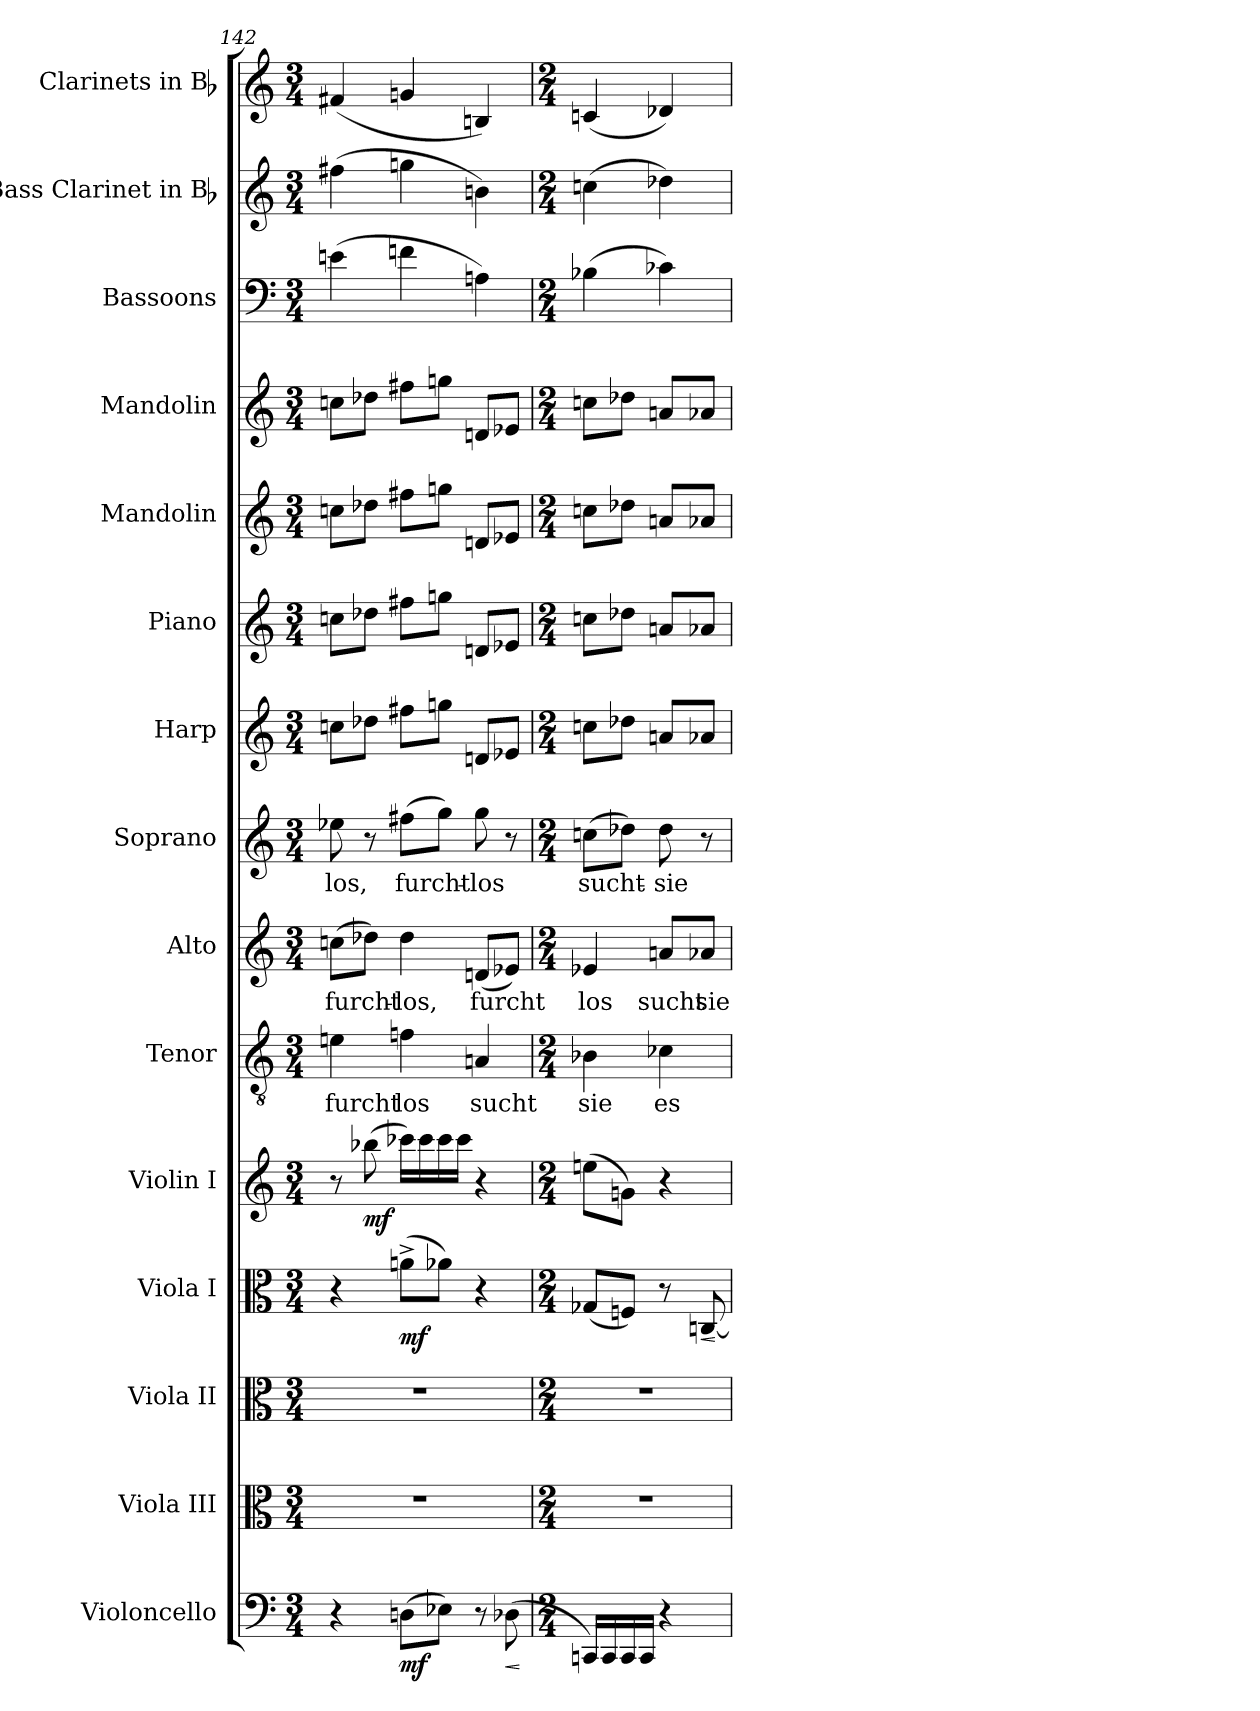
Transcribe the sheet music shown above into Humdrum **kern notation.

**kern	**dynam	**kern	**kern	**kern	**dynam	**kern	**dynam	**kern	**text	**kern	**text	**kern	**text	**kern	**kern	**kern	**kern	**kern	**kern	**kern
*part15	*part15	*part14	*part13	*part12	*part12	*part11	*part11	*part10	*part10	*part9	*part9	*part8	*part8	*part7	*part6	*part5	*part4	*part3	*part2	*part1
*staff15	*staff15	*staff14	*staff13	*staff12	*staff12	*staff11	*staff11	*staff10	*staff10	*staff9	*staff9	*staff8	*staff8	*staff7	*staff6	*staff5	*staff4	*staff3	*staff2	*staff1
*I"Violoncello	*	*I"Viola III	*I"Viola II	*I"Viola I	*	*I"Violin I	*	*I"Tenor	*	*I"Alto	*	*I"Soprano	*	*I"Harp	*I"Piano	*I"Mandolin	*I"Mandolin	*I"Bassoons	*I"Bass Clarinet in Bb	*I"Clarinets in Bb
*I'Vc.	*	*I'Vla.	*I'Vla.	*I'Vla.	*	*I'Vln. I	*	*I'T.	*	*I'A.	*	*I'S.	*	*I'Hp.	*I'Pno.	*I'Mand.	*I'Mand.	*I'Bsn.	*I'B. Cl.	*I'Cl.
*clefF4	*	*clefC3	*clefC3	*clefC3	*	*clefG2	*	*clefGv2	*	*clefG2	*	*clefG2	*	*clefG2	*clefG2	*clefG2	*clefG2	*clefF4	*clefG2	*clefG2
*	*	*	*	*	*	*	*	*	*	*	*	*	*	*	*	*	*	*	*ITrd1c2	*ITrd1c2
*k[]	*	*k[]	*k[]	*k[]	*	*k[]	*	*k[]	*	*k[]	*	*k[]	*	*k[]	*k[]	*k[]	*k[]	*k[]	*k[b-e-]	*k[b-e-]
*M3/4	*	*M3/4	*M3/4	*M3/4	*	*M3/4	*	*M3/4	*	*M3/4	*	*M3/4	*	*M3/4	*M3/4	*M3/4	*M3/4	*M3/4	*M3/4	*M3/4
=142	=142	=142	=142	=142	=142	=142	=142	=142	=142	=142	=142	=142	=142	=142	=142	=142	=142	=142	=142	=142
4r	.	4%3r	4%3r	4r	.	8r	.	4en	furcht	(8ccnL	furcht-	8ee-X	-los,	8ccn\L	8ccn\L	8ccn\L	8ccn\L	(4en	(4een	(4en
.	.	.	.	.	.	(8bb-X	mf	.	.	8dd-XJ)	.	8r	.	8dd-X\J	8dd-X\J	8dd-X\J	8dd-X\J	.	.	.
(8DnL	mf	.	.	(8an^L	mf	16ccc-XLL)	.	4fn	los	4dd-	-los,	(8ff#XL	furcht-	8ff#X\L	8ff#X\L	8ff#X\L	8ff#X\L	4fn	4ffn	4fn
.	.	.	.	.	.	16ccc-	.	.	.	.	.	.	.	.	.	.	.	.	.	.
8E-XJ)	.	.	.	8a-XJ)	.	16ccc-	.	.	.	.	.	8ggJ)	.	8ggn\J	8ggn\J	8ggn\J	8ggn\J	.	.	.
.	.	.	.	.	.	16ccc-JJ	.	.	.	.	.	.	.	.	.	.	.	.	.	.
8r	.	.	.	4r	.	4r	.	4An	sucht	(8dnL	furcht	8gg	-los	8dn/L	8dn/L	8dn/L	8dn/L	4An)	4an)	4An)
!	!LO:HP:b	!	!	!	!	!	!	!	!	!	!	!	!	!	!	!	!	!	!	!
(8D-X	<	.	.	.	.	.	.	.	.	8e-XJ)	.	8r	.	8e-X/J	8e-X/J	8e-X/J	8e-X/J	.	.	.
.	[	.	.	.	.	.	.	.	.	.	.	.	.	.	.	.	.	.	.	.
=143	=143	=143	=143	=143	=143	=143	=143	=143	=143	=143	=143	=143	=143	=143	=143	=143	=143	=143	=143	=143
*M2/4	*	*M2/4	*M2/4	*M2/4	*	*M2/4	*	*M2/4	*	*M2/4	*	*M2/4	*	*M2/4	*M2/4	*M2/4	*M2/4	*M2/4	*M2/4	*M2/4
16CCnLL)	.	2r	2r	(8G-XL	.	(8eenL	.	4B-X	sie	4e-X	los	(8ccnL	sucht-	8ccn\L	8ccn\L	8ccn\L	8ccn\L	(4B-X	(4b-X	(4B-X
16CC	.	.	.	.	.	.	.	.	.	.	.	.	.	.	.	.	.	.	.	.
16CC	.	.	.	8FnJ)	.	8gnJ)	.	.	.	.	.	8dd-XJ)	.	8dd-X\J	8dd-X\J	8dd-X\J	8dd-X\J	.	.	.
16CCJJ	.	.	.	.	.	.	.	.	.	.	.	.	.	.	.	.	.	.	.	.
4r	.	.	.	8r	.	4r	.	4c-X	es	8anL	sucht	8dd-	-sie	8an/L	8an/L	8an/L	8an/L	4c-X)	4cc-X)	4c-X)
!	!	!	!	!	!LO:HP:b	!	!	!	!	!	!	!	!	!	!	!	!	!	!	!
.	.	.	.	[8Cn	<	.	.	.	.	8a-XJ	sie	8r	.	8a-X/J	8a-X/J	8a-X/J	8a-X/J	.	.	.
.	.	.	.	.	[	.	.	.	.	.	.	.	.	.	.	.	.	.	.	.
=	=	=	=	=	=	=	=	=	=	=	=	=	=	=	=	=	=	=	=	=
*-	*-	*-	*-	*-	*-	*-	*-	*-	*-	*-	*-	*-	*-	*-	*-	*-	*-	*-	*-	*-
